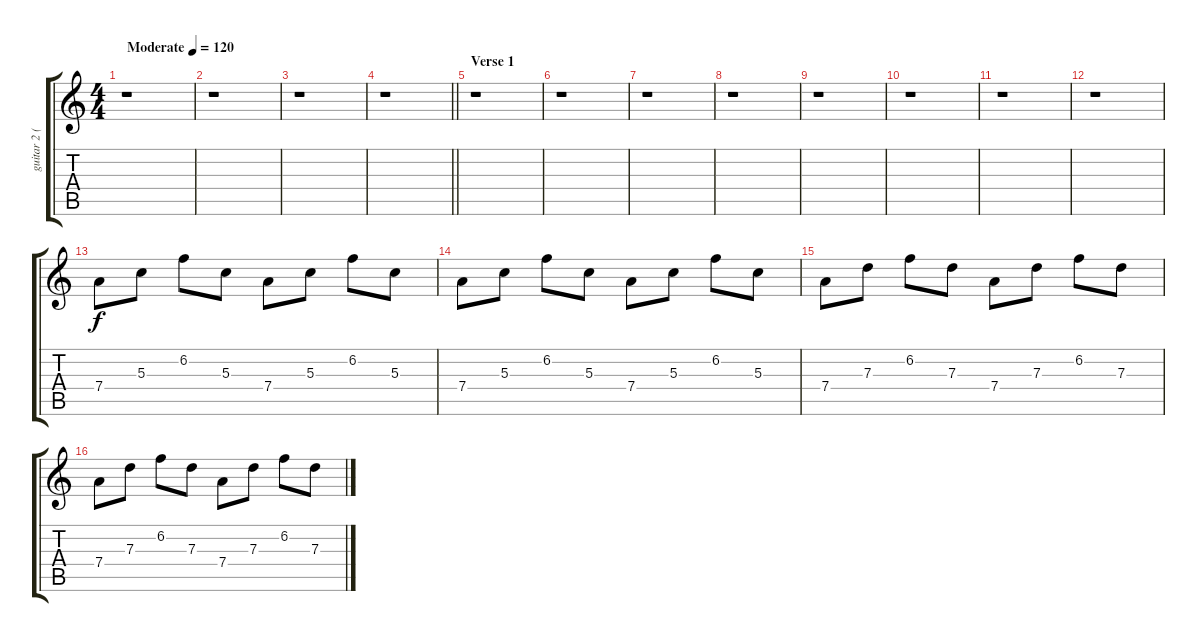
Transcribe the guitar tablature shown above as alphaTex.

\track ("guitar 2 (lead)" "guitar 2 (") {solo instrument acousticguitarsteel}
\staff {score tabs}
\tuning (E4 B3 G3 D3 A2 E2) {hide}
\ts (4 4)
\tempo (120 "Moderate")
\clef g2
\ks c
r.1{dy f instrument acousticguitarsteel} |
r.1 |
r.1 |
\barLineRight lightlight
r.1 |
\section ("" "Verse 1")
r.1 |
r.1 |
r.1 |
r.1 |
r.1 |
r.1 |
r.1 |
r.1 |
7.4.8 5.3.8 6.2.8 5.3.8 7.4.8 5.3.8 6.2.8 5.3.8 |
7.4.8 5.3.8 6.2.8 5.3.8 7.4.8 5.3.8 6.2.8 5.3.8 |
7.4.8 7.3.8 6.2.8 7.3.8 7.4.8 7.3.8 6.2.8 7.3.8 |
7.4.8 7.3.8 6.2.8 7.3.8 7.4.8 7.3.8 6.2.8 7.3.8
